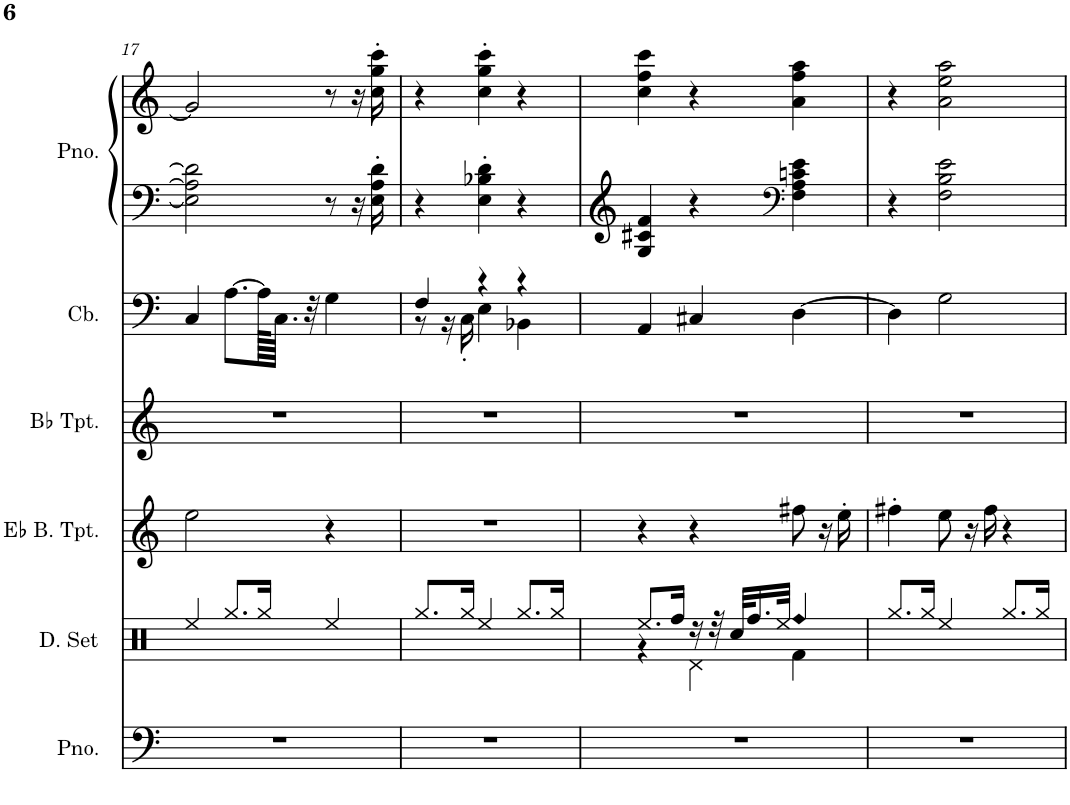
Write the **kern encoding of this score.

**kern	**kern	**kern	**kern	**kern	**kern	**kern
*part6	*part5	*part4	*part3	*part2	*part1	*part1
*staff7	*staff6	*staff5	*staff4	*staff3	*staff2	*staff1
*I"Piano	*I"Drumset	*I"Eb Bass Trumpet	*I"Bb Trumpet	*I"Contrabass	*I"Piano, Satin Doll	*
*I'Pno.	*I'D. Set	*I'Eb B. Tpt.	*I'Bb Tpt.	*I'Cb.	*I'Pno.	*
!!LO:PB:g=z
*clefF4	*clefX	*clefG2	*clefG2	*clefF4	*clefF4	*clefG2
*	*	*Trd5c9	*Trd1c2	*Trd7c12	*	*
*k[]	*k[]	*k[]	*k[]	*k[]	*k[]	*k[]
*M3/4	*M3/4	*M3/4	*M3/4	*M3/4	*M3/4	*M3/4
=17	=17	=17	=17	=17	=17	=17
2.r	4Ree/	2ee\	2.r	4C/	2E\] 2A\] 2d\]	2g/]
.	8.Rgg/L	.	.	[8.A\L	.	.
.	16Rgg/Jk	.	.	128A\KLLL]	.	.
.	.	.	.	64.C\JJJJ	.	.
.	.	.	.	32r	.	.
.	4Ree/	4r	.	4G\	8r	8r
.	.	.	.	.	16r	16r
.	.	.	.	.	16E\' 16A\' 16d\'	16cc\' 16gg\' 16ccc\'
=18	=18	=18	=18	=18	=18	=18
*	*	*	*	*^	*	*
2.r	8.Rgg/L	2.r	2.r	4F/	8r	4r	4r
.	.	.	.	.	16r	.	.
.	16Rgg/Jk	.	.	.	16C'\	.	.
.	4Ree/	.	.	4r	4E\	4E\' 4B-X\' 4d\'	4cc\' 4gg\' 4ccc\'
.	8.Rgg/L	.	.	4r	4BB-X\	4r	4r
.	16Rgg/Jk	.	.	.	.	.	.
*	*	*	*	*v	*v	*	*
=19	=19	=19	=19	=19	=19	=19
*	*^	*	*	*	*	*
2.r	8.Ree/L	4r	4r	2.r	4AA/	4G/ 4c#X/ 4f/	4cc\ 4ff\ 4ccc\
.	16Rff/Jk	.	.	.	.	.	.
.	16r	4Rd\	4r	.	4C#X/	4r	4r
.	32r	.	.	.	.	.	.
.	32Rcc/KLL	.	.	.	.	.	.
.	16.Rff/	.	.	.	.	.	.
.	32Ree/JJk	.	.	.	.	.	.
*	*	*	*	*	*	*clefF4	*
!	!LO:N:head=diamond	!	!	!	!	!	!
.	4Rff/	4Rf\	8ff#X\	.	[4D\	4F\ 4A\ 4cn\ 4e\	4a\ 4ff\ 4aa\
.	.	.	16r	.	.	.	.
.	.	.	16ee'\	.	.	.	.
*	*v	*v	*	*	*	*	*
=20	=20	=20	=20	=20	=20	=20
2.r	8.Rgg/L	4ff#X'\	2.r	4D\]	4r	4r
.	16Rgg/Jk	.	.	.	.	.
.	4Ree/	8ee\	.	2G\	2F\ 2B\ 2e\	2a\ 2ee\ 2aa\
.	.	16r	.	.	.	.
.	.	16ff#\	.	.	.	.
.	8.Rgg/L	4r	.	.	.	.
.	16Rgg/Jk	.	.	.	.	.
=	=	=	=	=	=	=
*-	*-	*-	*-	*-	*-	*-
